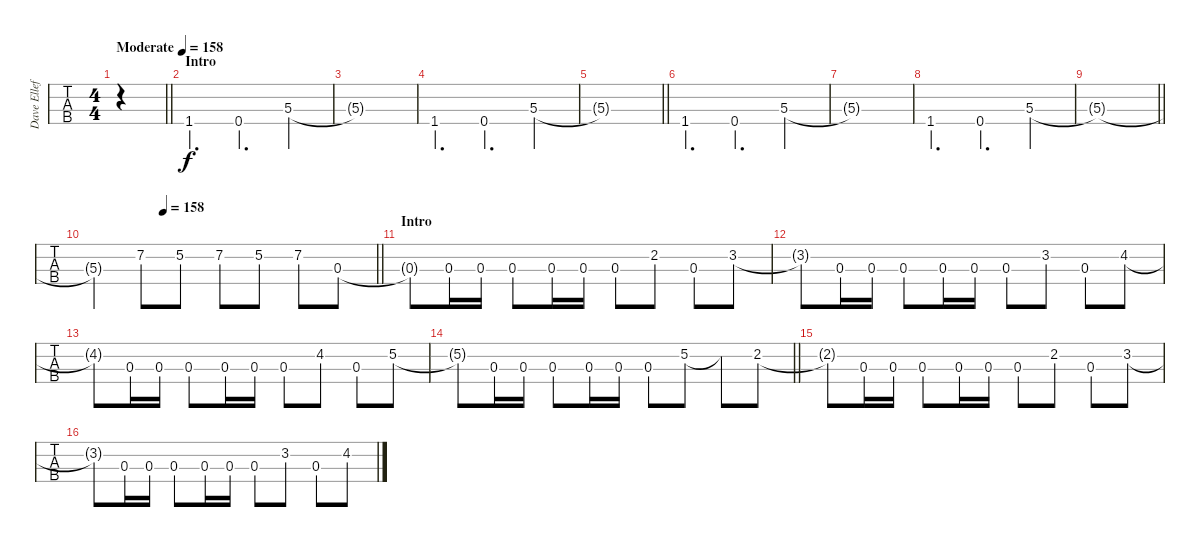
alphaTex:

\track ("Dave Ellefson" "Dave Ellef") {instrument electricbasspick}
\staff {tabs}
\tuning (G2 D2 A1 E1) {hide}
\ts (4 4)
\tempo (158 "Moderate")
\tempo 131
\tempo (158 "Moderate")
\clef f4
\barLineRight lightlight
\ks c
|
\section ("" "Intro")
1.4.4{d} 0.4.4{d} 5.3.4 |
5.3{t}.1 |
1.4.4{d} 0.4.4{d} 5.3.4 |
\barLineRight lightlight
5.3{t}.1 |
1.4.4{d} 0.4.4{d} 5.3.4 |
5.3{t}.1 |
1.4.4{d} 0.4.4{d} 5.3.4 |
\barLineRight lightlight
5.3{t}.1 |
\tempo (158 0.25)
\barLineRight lightlight
5.3{t}.4 7.2.8 5.2.8 7.2.8 5.2.8 7.2.8 0.3.8 |
\section ("" "Intro")
0.3{t}.8 0.3.16 0.3.16 0.3.8 0.3.16 0.3.16 0.3.8 2.2.8 0.3.8 3.2.8 |
3.2{t}.8 0.3.16 0.3.16 0.3.8 0.3.16 0.3.16 0.3.8 3.2.8 0.3.8 4.2.8 |
4.2{t}.8 0.3.16 0.3.16 0.3.8 0.3.16 0.3.16 0.3.8 4.2.8 0.3.8 5.2.8 |
\barLineRight lightlight
5.2{t}.8 0.3.16 0.3.16 0.3.8 0.3.16 0.3.16 0.3.8 5.2.8 5.2{t}.8 2.2.8 |
2.2{t}.8 0.3.16 0.3.16 0.3.8 0.3.16 0.3.16 0.3.8 2.2.8 0.3.8 3.2.8 |
3.2{t}.8 0.3.16 0.3.16 0.3.8 0.3.16 0.3.16 0.3.8 3.2.8 0.3.8 4.2.8
